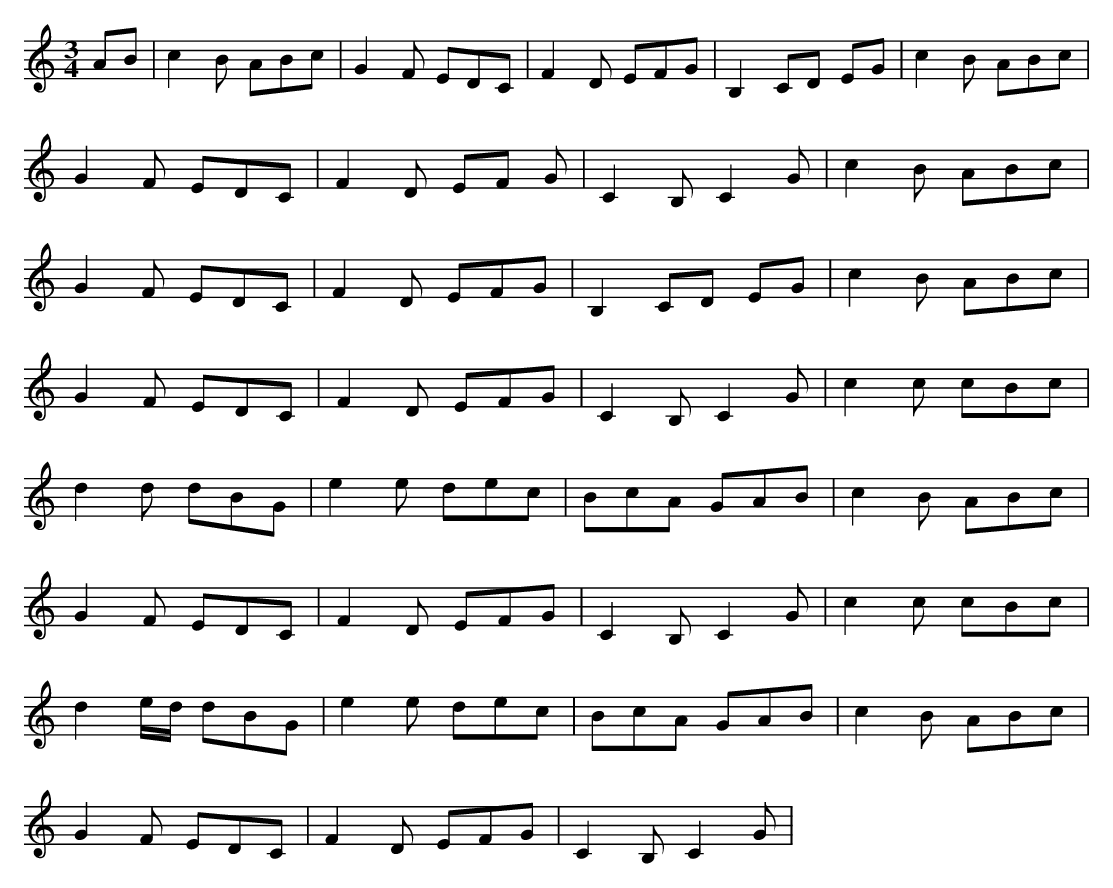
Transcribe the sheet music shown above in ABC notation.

X:1
M:3/4
K:C
AB|c2 B ABc|G2F EDC|F2 D EFG|B,2 CD EG|c2B ABc|
G2F EDC|F2 D EF G|C2B, C2 G|c2 B ABc|
G2F EDC|F2 D EFG|B,2 CD EG|c2 B ABc|
G2F EDC|F2 D EFG|C2B, C2 G|c2c cBc|
d2d dBG|e2 e dec|BcA GAB|c2 B ABc|
G2F EDC|F2 D EFG|C2B, C2 G|c2c cBc|
d2e/d/ dBG|e2 e dec|BcA GAB|c2 B ABc|
G2F EDC|F2 D EFG|C2B, C2 G|
